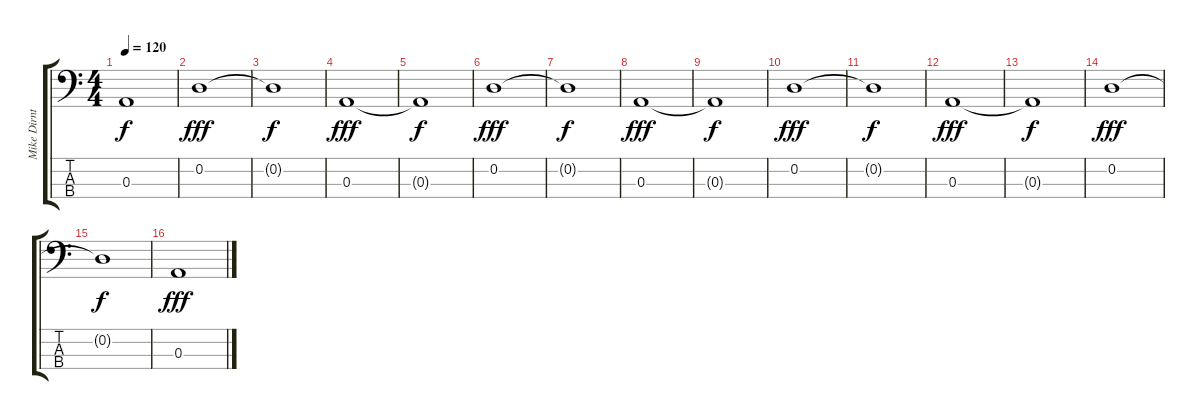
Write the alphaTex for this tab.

\track ("Mike Dirnt" "Mike Dirnt") {instrument electricbassfinger}
\staff {score tabs}
\tuning (G2 D2 A1 E1) {hide}
\ts (4 4)
\tempo 120
\clef f4
\ks c
0.3{t}.1{dy f} |
0.2.1{dy fff} |
0.2{t}.1{dy f} |
0.3.1{dy fff} |
0.3{t}.1{dy f} |
0.2.1{dy fff} |
0.2{t}.1{dy f} |
0.3.1{dy fff} |
0.3{t}.1{dy f} |
0.2.1{dy fff} |
0.2{t}.1{dy f} |
0.3.1{dy fff} |
0.3{t}.1{dy f} |
0.2.1{dy fff} |
0.2{t}.1{dy f} |
0.3.1{dy fff}
